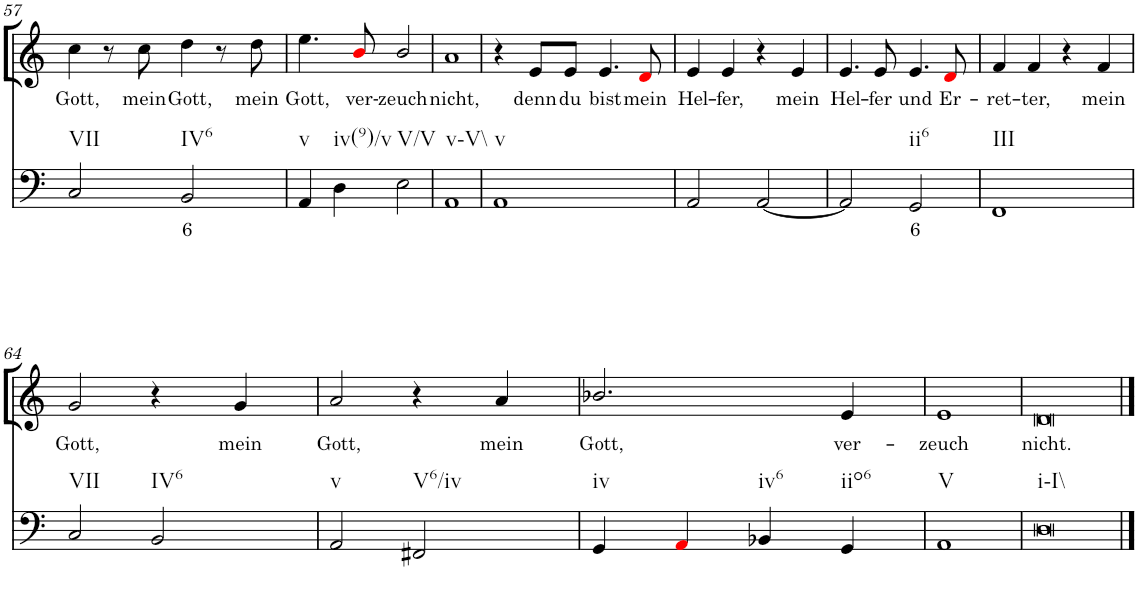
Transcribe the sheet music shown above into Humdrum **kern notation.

**kern	**text	**kern	**text
*part2	*part2	*part1	*part1
*staff2	*staff2	*staff1	*staff1
*I"Continuo	*	*I"Soprano	*
!!LO:PB:g=z
*clefF4	*	*clefG2	*
*k[]	*	*k[]	*
*M4/4	*	*M4/4	*
=57	=57	=57	=57
!LO:TX:b:t=VII	!	!	!
!	!	!	!LO:LY:b
2C/	.	4cc\	Gott,
.	.	8r	.
!	!	!	!LO:LY:b
.	.	8cc\	mein
!LO:TX:b:t=IV6	!	!	!
!	!LO:LY:b	!	!LO:LY:b
2BB/	6	4dd\	Gott,
.	.	8r	.
!	!	!	!LO:LY:b
.	.	8dd\	mein
=58	=58	=58	=58
!LO:TX:b:t=v	!	!	!
!	!	!	!LO:LY:b
4AA/	.	4.ee\	Gott,
!LO:TX:b:t=iv(9)/v	!	!	!
4D\	.	.	.
!	!	!	!LO:LY:b
.	.	8bi/	ver-
!LO:TX:b:t=V/V	!	!	!
!	!	!	!LO:LY:b
2E\	.	2b/	zeuch
=59	=59	=59	=59
!LO:TX:b:t=v\\-V\\	!	!	!
!	!	!	!LO:LY:b
1AA	.	1a	nicht,
=60	=60	=60	=60
!LO:TX:b:t=v	!	!	!
1AA	.	4r	.
!	!	!	!LO:LY:b
.	.	8e/L	denn
!	!	!	!LO:LY:b
.	.	8e/J	du
!	!	!	!LO:LY:b
.	.	4.e/	bist
!	!	!	!LO:LY:b
.	.	8di/	mein
=61	=61	=61	=61
!	!	!	!LO:LY:b
2AA/	.	4e/	Hel-
!	!	!	!LO:LY:b
.	.	4e/	fer,
[2AA/	.	4r	.
!	!	!	!LO:LY:b
.	.	4e/	mein
=62	=62	=62	=62
!	!	!	!LO:LY:b
2AA/]	.	4.e/	Hel-
!	!	!	!LO:LY:b
.	.	8e/	fer
!LO:TX:b:t=ii6	!	!	!
!	!LO:LY:b	!	!LO:LY:b
2GG/	6	4.e/	und
!	!	!	!LO:LY:b
.	.	8di/	Er-
=63	=63	=63	=63
!LO:TX:b:t=III	!	!	!
!	!	!	!LO:LY:b
1FF	.	4f/	ret-
!	!	!	!LO:LY:b
.	.	4f/	ter,
.	.	4r	.
!	!	!	!LO:LY:b
.	.	4f/	mein
!!LO:LB:g=z
=64	=64	=64	=64
!LO:TX:b:t=VII	!	!	!
!	!	!	!LO:LY:b
2C/	.	2g/	Gott,
!LO:TX:b:t=IV6	!	!	!
2BB/	.	4r	.
!	!	!	!LO:LY:b
.	.	4g/	mein
=65	=65	=65	=65
!LO:TX:b:t=v	!	!	!
!	!	!	!LO:LY:b
2AA/	.	2a/	Gott,
!LO:TX:b:t=V6/iv	!	!	!
2FF#X/	.	4r	.
!	!	!	!LO:LY:b
.	.	4a/	mein
=66	=66	=66	=66
!LO:TX:b:t=iv	!	!	!
!	!	!	!LO:LY:b
4GG/	.	2.b-X/	Gott,
4AAi/	.	.	.
!LO:TX:b:t=iv6	!	!	!
4BB-X/	.	.	.
!LO:TX:b:t=iio6	!	!	!
!	!	!	!LO:LY:b
4GG/	.	4e/	ver-
=67	=67	=67	=67
!LO:TX:b:t=V	!	!	!
!	!	!	!LO:LY:b
1AA	.	1e	zeuch
=68	=68	=68	=68
!LO:TX:b:t=i\\-I\\	!	!	!
!	!	!	!LO:LY:b
[1D	.	[1d	nicht.
==69	==69	==69	==69
1D]	.	1d]	.
=	=	=	=
*-	*-	*-	*-
